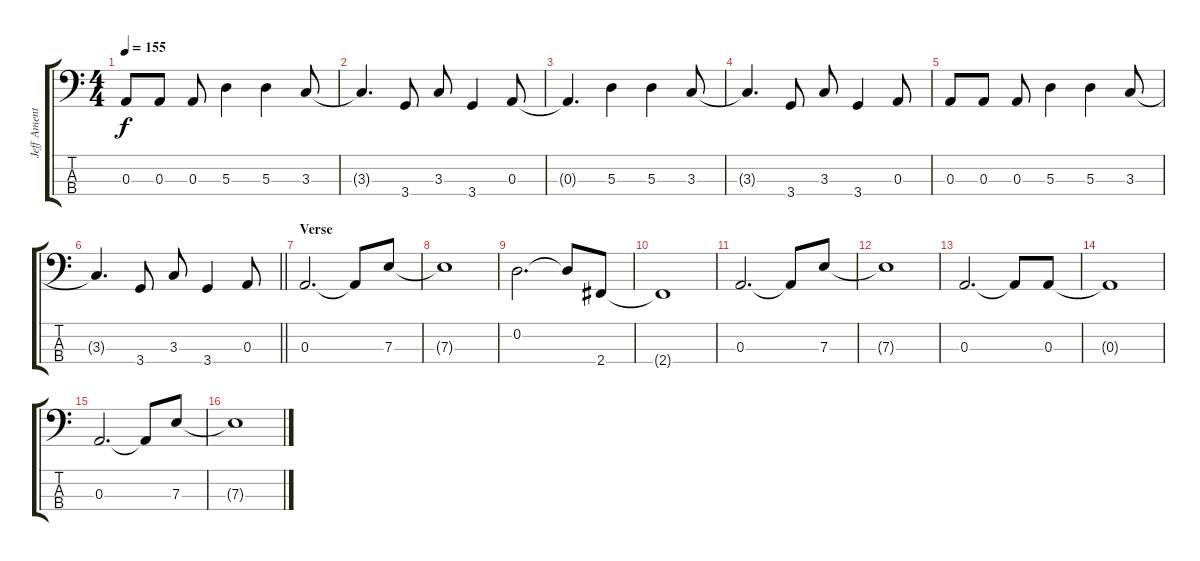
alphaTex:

\track ("Jeff Ament" "Jeff Ament") {instrument electricbassfinger}
\staff {score tabs}
\tuning (G2 D2 A1 E1) {hide}
\ts (4 4)
\tempo 155
\clef f4
\ks c
0.3.8{dy f} 0.3.8 0.3.8 5.3.4 5.3.4 3.3.8 |
3.3{t}.4{d} 3.4.8 3.3.8 3.4.4 0.3.8 |
0.3{t}.4{d} 5.3.4 5.3.4 3.3.8 |
3.3{t}.4{d} 3.4.8 3.3.8 3.4.4 0.3.8 |
0.3.8 0.3.8 0.3.8 5.3.4 5.3.4 3.3.8 |
\barLineRight lightlight
3.3{t}.4{d} 3.4.8 3.3.8 3.4.4 0.3.8 |
\section ("" "Verse")
0.3.2{d volume 16} 0.3{t}.8 7.3.8 |
7.3{t}.1 |
0.2.2{d} 0.2{t}.8 2.4.8 |
2.4{t}.1 |
0.3.2{d} 0.3{t}.8 7.3.8 |
7.3{t}.1 |
0.3.2{d} 0.3{t}.8 0.3.8 |
0.3{t}.1 |
0.3.2{d} 0.3{t}.8 7.3.8 |
7.3{t}.1
